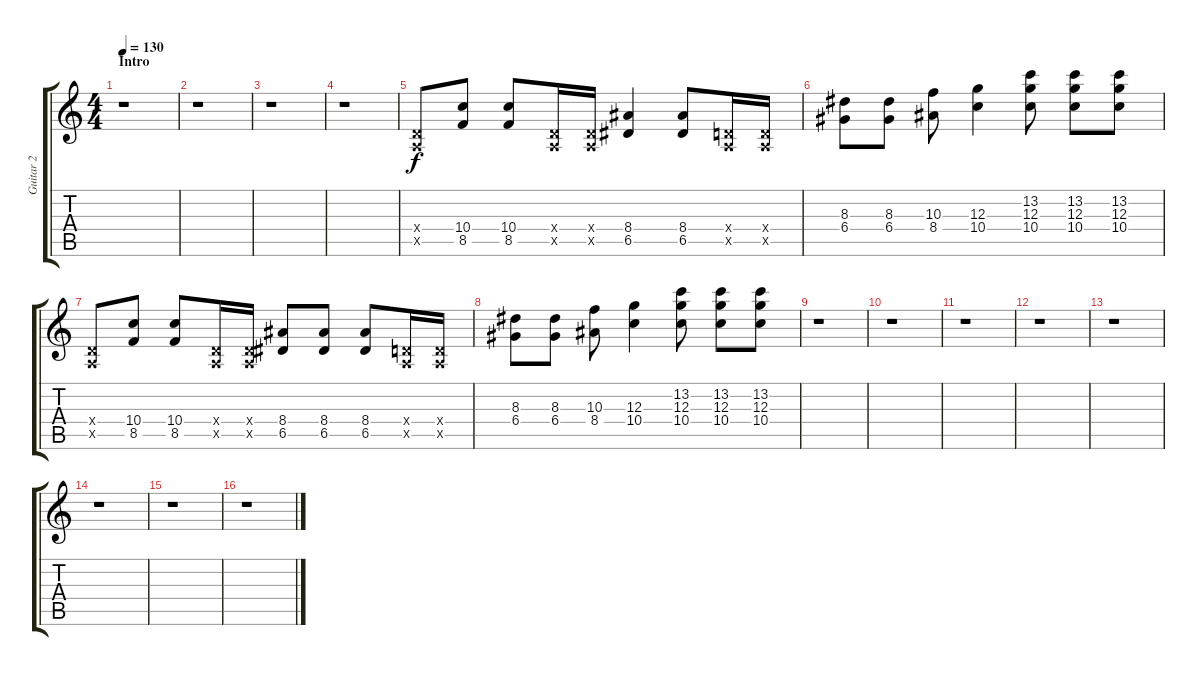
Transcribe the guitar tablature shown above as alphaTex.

\track ("Guitar 2" "Guitar 2") {instrument electricguitarjazz}
\staff {score tabs}
\tuning (E4 B3 G3 D3 A2 D2) {hide}
\ts (4 4)
\section ("" "Intro")
\tempo 130
\clef g2
\ks c
r.1{dy f instrument electricguitarjazz} |
r.1 |
r.1 |
r.1 |
(0.4{x} 0.5{x}).8 (10.4 8.5).8 (10.4 8.5).8 (0.4{x} 0.5{x}).16 (0.4{x} 0.5{x}).16 (8.4 6.5).4 (8.4 6.5).8 (0.4{x} 0.5{x}).16 (0.4{x} 0.5{x}).16 |
(8.3 6.4).8 (8.3 6.4).8 (10.3 8.4).8 (12.3 10.4).4 (13.2 12.3 10.4).8 (13.2 12.3 10.4).8 (13.2 12.3 10.4).8 |
(0.4{x} 0.5{x}).8 (10.4 8.5).8 (10.4 8.5).8 (0.4{x} 0.5{x}).16 (0.4{x} 0.5{x}).16 (8.4 6.5).8 (8.4 6.5).8 (8.4 6.5).8 (0.4{x} 0.5{x}).16 (0.4{x} 0.5{x}).16 |
(8.3 6.4).8 (8.3 6.4).8 (10.3 8.4).8 (12.3 10.4).4 (13.2 12.3 10.4).8 (13.2 12.3 10.4).8 (13.2 12.3 10.4).8 |
r.1 |
r.1 |
r.1 |
r.1 |
r.1 |
r.1 |
r.1 |
r.1
